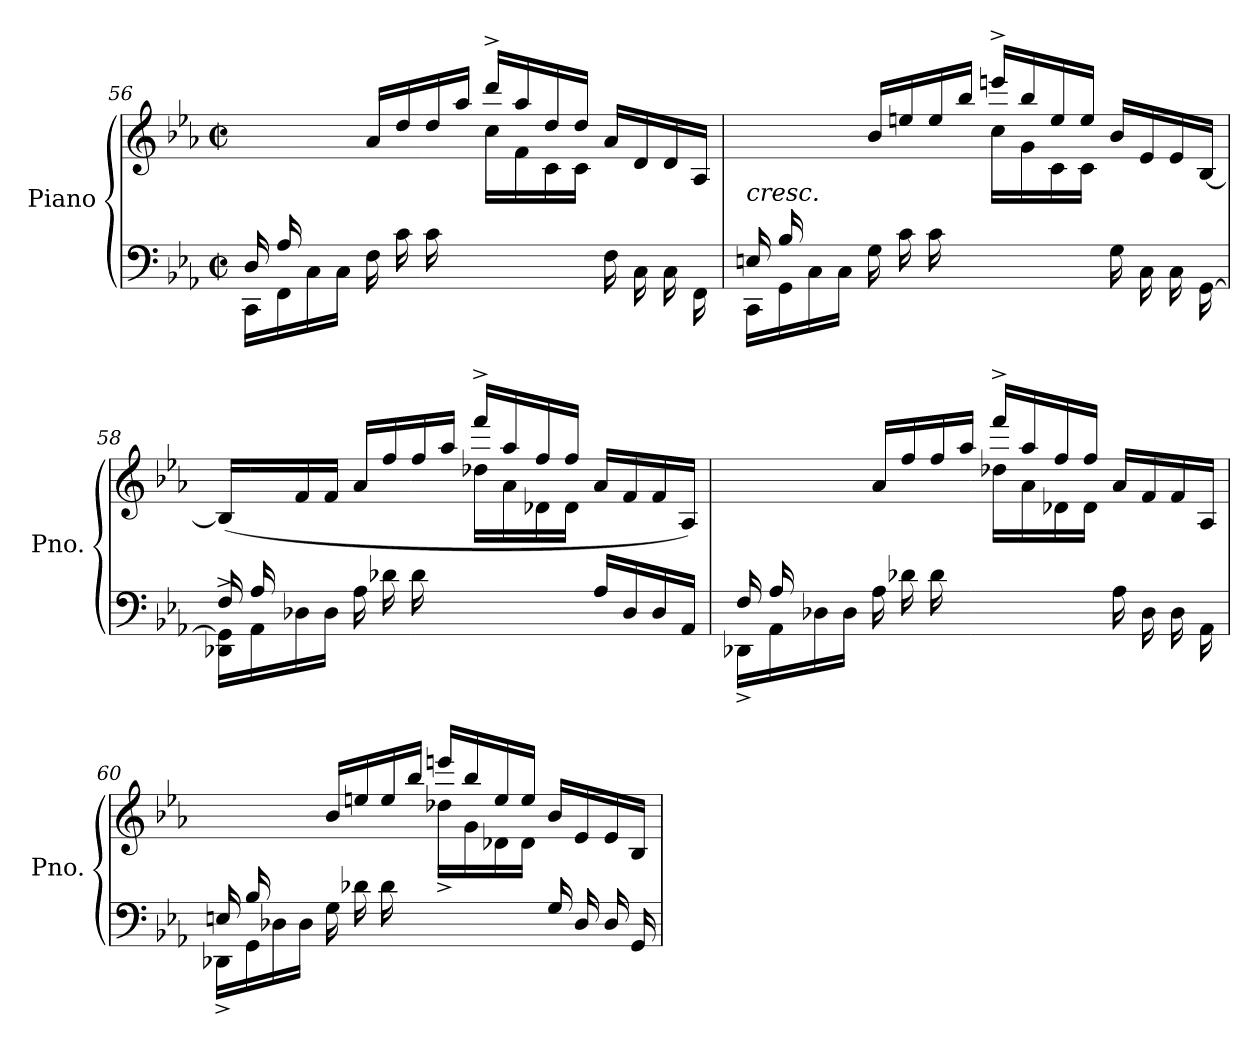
**kern	**kern
*part1	*part1
*staff2	*staff1
*I"Piano	*
*I'Pno.	*
*clefF4	*clefG2
*k[b-e-a-]	*k[b-e-a-]
*M2/2	*M2/2
*met(c|)	*met(c|)
=56	=56
*^	*^
*	*	*	*^
(>16D/LL	16CC\LL	8ryy	2ryy	4..ryy
16A-/	16FF\	.	.	.
2..ryy	16C\	16d/	.	.
.	16C\JJ	16d/JJ	.	.
.	16F\LL	16a-/LL	.	.
.	16c\	16dd/	.	.
.	16c\	16dd/	.	.
.	16ryy	16aa-/JJ	.	16f\JJ
.	4ryy	16ddd^/LL	16cc\LL	2ryy
.	.	16aa-/	16f\	.
.	.	16dd/	16c\	.
.	.	16dd/JJ	16c\JJ	.
.	16F\LL	16a-/LL	4ryy	.
.	16C\	16d/	.	.
.	16C\	16d/	.	.
.	16FF\JJ	16A-/JJ)	.	.
=57	=57	=57	=57	=57
!	!	!LO:TX:b:i:t=cresc.	!	!
(>16En/LL	16CC\LL	8ryy	2ryy	4..ryy
16B-/	16GG\	.	.	.
2..ryy	16C\	16en/	.	.
.	16C\JJ	16e/JJ	.	.
.	16G\LL	16b-/LL	.	.
.	16c\	16een/	.	.
.	16c\	16ee/	.	.
.	16ryy	16bb-/JJ	.	16g\JJ
.	4ryy	16eeen^/LL	16cc\LL	2ryy
.	.	16bb-/	16g\	.
.	.	16ee/	16c\	.
.	.	16ee/JJ	16c\JJ	.
.	16G\LL	16b-/LL	4ryy	.
.	16C\	16e/	.	.
.	16C\	16e/	.	.
.	[16GG\JJ	[16B-/JJ)	.	.
!!LO:LB:g=z	!!	!!
=58	=58	=58	=58	=58
*	*^	*	*	*
16ryy	16F/	16DD-X\^ 16GG\]^LL	(>16B-/LL]	2ryy	4..ryy
16A-/	16ryy	16AA-\	16ryy	.	.
2..ryy	8ryy	16D-X\	16f/	.	.
.	.	16D-\JJ	16f/JJ	.	.
.	4ryy	16A-\LL	16a-/LL	.	.
.	.	16d-X\	16ff/	.	.
.	.	16d-\	16ff/	.	.
.	.	16ryy	16aa-/JJ	.	16a-\JJ
.	4ryy	2ryy	16fff^/LL	16dd-X\LL	2ryy
.	.	.	16aa-/	16a-\	.
.	.	.	16ff/	16d-X\	.
.	.	.	16ff/JJ	16d-\JJ	.
.	16A-/LL	.	16a-/LL	4ryy	.
.	16D-/	.	16f/	.	.
.	16D-/	.	16f/	.	.
.	16AA-/JJ	.	16A-/JJ)	.	.
*	*v	*v	*	*	*
=59	=59	=59	=59	=59
(>16F/LL	16DD-X^\LL	8ryy	2ryy	4..ryy
16A-/	16AA-\	.	.	.
2..ryy	16D-X\	16f/	.	.
.	16D-\JJ	16f/JJ	.	.
.	16A-\LL	16a-/LL	.	.
.	16d-X\	16ff/	.	.
.	16d-\	16ff/	.	.
.	16ryy	16aa-/JJ	.	16a-\JJ
.	4ryy	16fff^/LL	16dd-X\LL	2ryy
.	.	16aa-/	16a-\	.
.	.	16ff/	16d-X\	.
.	.	16ff/JJ	16d-\JJ	.
.	16A-\LL	16a-/LL	4ryy	.
.	16D-\	16f/	.	.
.	16D-\	16f/	.	.
.	16AA-\JJ	16A-/JJ)	.	.
=60	=60	=60	=60	=60
(>16En/LL	16DD-X^\LL	8ryy	2ryy	4..ryy
16B-/	16GG\	.	.	.
2..ryy	16D-X\	16en/	.	.
.	16D-\JJ	16e/JJ	.	.
.	16G\LL	16b-/LL	.	.
.	16d-X\	16een/	.	.
.	16d-\	16ee/	.	.
.	16ryy	16bb-/JJ	.	16g\JJ
.	4ryy	16eeen/LL	16dd-X^\LL	2ryy
.	.	16bb-/	16g\	.
.	.	16ee/	16d-X\	.
.	.	16ee/JJ	16d-\JJ	.
.	16G/LL	16b-/LL	4ryy	.
.	16D-/	16e/	.	.
.	16D-/	16e/	.	.
.	16GG/JJ	16B-/JJ)	.	.
*v	*v	*	*	*
*	*v	*v	*v
=	=
*-	*-
